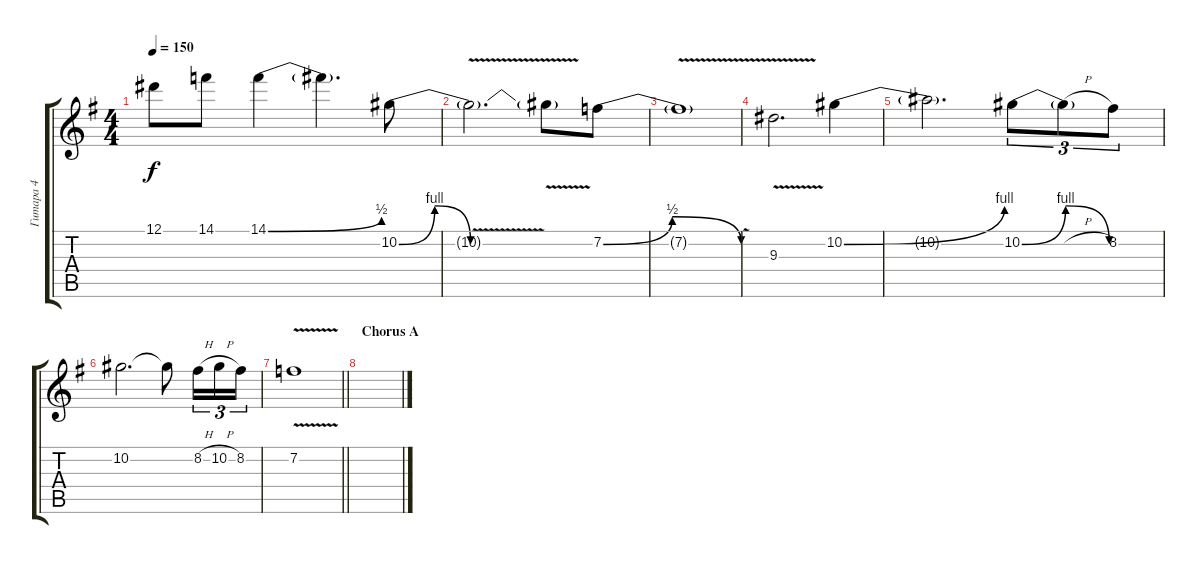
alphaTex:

\track ("Гитара 4" "Гитара 4") {instrument distortionguitar}
\staff {score tabs}
\tuning (Eb4 Bb3 Gb3 Db3 Ab2 Eb2) {hide}
\ts (4 4)
\tempo 150
\clef g2
\ks eminor
12.1.8{dy f} 14.1.8 14.1{be (bend 0 0 60 2)}.4 14.1{t}.4{d} 10.2{be (bendrelease 0 0 20 4 38 4 60 0)}.8 |
10.2{v t}.2{d} 10.2{t}.8 7.2{be (bendrelease 0 0 22 2 40 2 60 0)}.8 |
7.2{v t}.1 |
9.3{v}.2{d} 10.2{be (bend 0 0 60 4)}.4 |
10.2{t}.2{d} 10.2{be (bendrelease 0 0 20 4 41 4 60 0)}.8{tu (3 2)} 10.2{h t}.8{tu (3 2)} 8.2.8{tu (3 2)} |
10.2.2{d} 10.2{t}.8 8.2{h}.16{tu (3 2)} 10.2{h}.16{tu (3 2)} 8.2.16{tu (3 2)} |
\barLineRight lightlight
7.2{v}.1 |
\section ("" "Chorus A")
